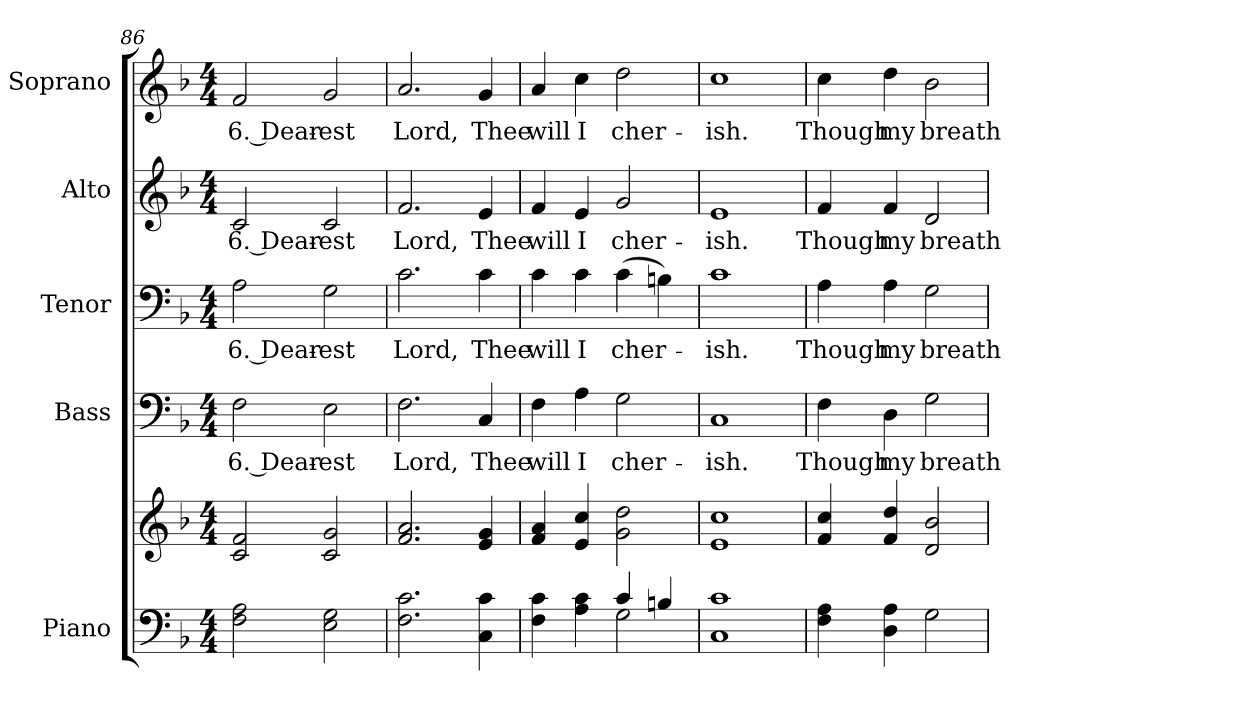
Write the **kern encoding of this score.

**kern	**kern	**kern	**text	**kern	**text	**kern	**text	**kern	**text
*part5	*part5	*part4	*part4	*part3	*part3	*part2	*part2	*part1	*part1
*staff6	*staff5	*staff4	*staff4	*staff3	*staff3	*staff2	*staff2	*staff1	*staff1
*I"Piano	*	*I"Bass	*	*I"Tenor	*	*I"Alto	*	*I"Soprano	*
*I'Pno.	*	*I'B.	*	*I'T.	*	*I'A.	*	*I'S.	*
*clefF4	*clefG2	*clefF4	*	*clefF4	*	*clefG2	*	*clefG2	*
*k[b-]	*k[b-]	*k[b-]	*	*k[b-]	*	*k[b-]	*	*k[b-]	*
*F:	*F:	*F:	*	*F:	*	*F:	*	*F:	*
*M4/4	*M4/4	*M4/4	*	*M4/4	*	*M4/4	*	*M4/4	*
=86	=86	=86	=86	=86	=86	=86	=86	=86	=86
!	!	!	!LO:LY:b:color=#000000	!	!	!	!	!	!
!	!	!	!	!	!LO:LY:b:color=#000000	!	!	!	!
!	!	!	!	!	!	!	!LO:LY:b:color=#000000	!	!
!	!	!	!	!	!	!	!	!	!LO:LY:b:color=#000000
2Fi\ 2Ai	2ci/ 2fi	2Fi\	6. Dear-	2Ai\	6. Dear-	2ci/	6. Dear-	2fi/	6. Dear-
!	!	!	!LO:LY:b:color=#000000	!	!	!	!	!	!
!	!	!	!	!	!LO:LY:b:color=#000000	!	!	!	!
!	!	!	!	!	!	!	!LO:LY:b:color=#000000	!	!
!	!	!	!	!	!	!	!	!	!LO:LY:b:color=#000000
2Ei\ 2Gi	2ci/ 2gi	2Ei\	-est	2Gi\	-est	2ci/	-est	2gi/	-est
=87	=87	=87	=87	=87	=87	=87	=87	=87	=87
!	!	!	!LO:LY:b:color=#000000	!	!	!	!	!	!
!	!	!	!	!	!LO:LY:b:color=#000000	!	!	!	!
!	!	!	!	!	!	!	!LO:LY:b:color=#000000	!	!
!	!	!	!	!	!	!	!	!	!LO:LY:b:color=#000000
2.Fi\ 2.ci	2.fi/ 2.ai	2.Fi\	Lord,	2.ci\	Lord,	2.fi/	Lord,	2.ai/	Lord,
!	!	!	!LO:LY:b:color=#000000	!	!	!	!	!	!
!	!	!	!	!	!LO:LY:b:color=#000000	!	!	!	!
!	!	!	!	!	!	!	!LO:LY:b:color=#000000	!	!
!	!	!	!	!	!	!	!	!	!LO:LY:b:color=#000000
4Ci\ 4ci	4ei/ 4gi	4Ci/	Thee	4ci\	Thee	4ei/	Thee	4gi/	Thee
!!LO:PB:g=z
=88	=88	=88	=88	=88	=88	=88	=88	=88	=88
*^	*	*	*	*	*	*	*	*	*
!	!	!	!	!LO:LY:b:color=#000000	!	!	!	!	!	!
!	!	!	!	!	!	!LO:LY:b:color=#000000	!	!	!	!
!	!	!	!	!	!	!	!	!LO:LY:b:color=#000000	!	!
!	!	!	!	!	!	!	!	!	!	!LO:LY:b:color=#000000
4Fi\ 4ci	2ryy	4fi/ 4ai	4Fi\	will	4ci\	will	4fi/	will	4ai/	will
!	!	!	!	!LO:LY:b:color=#000000	!	!	!	!	!	!
!	!	!	!	!	!	!LO:LY:b:color=#000000	!	!	!	!
!	!	!	!	!	!	!	!	!LO:LY:b:color=#000000	!	!
!	!	!	!	!	!	!	!	!	!	!LO:LY:b:color=#000000
4Ai\ 4ci	.	4ei/ 4cci	4Ai\	I	4ci\	I	4ei/	I	4cci\	I
!	!	!	!	!LO:LY:b:color=#000000	!	!	!	!	!	!
!	!	!	!	!	!	!LO:LY:b:color=#000000	!	!	!	!
!	!	!	!	!	!	!	!	!LO:LY:b:color=#000000	!	!
!	!	!	!	!	!	!	!	!	!	!LO:LY:b:color=#000000
4ci/	2Gi\	2gi\ 2ddi	2Gi\	cher-	(4ci\	cher-	2gi/	cher-	2ddi\	cher-
4Bni/	.	.	.	.	4Bni\)	.	.	.	.	.
*v	*v	*	*	*	*	*	*	*	*	*
=89	=89	=89	=89	=89	=89	=89	=89	=89	=89
!	!	!	!LO:LY:b:color=#000000	!	!	!	!	!	!
!	!	!	!	!	!LO:LY:b:color=#000000	!	!	!	!
!	!	!	!	!	!	!	!LO:LY:b:color=#000000	!	!
!	!	!	!	!	!	!	!	!	!LO:LY:b:color=#000000
1Ci 1ci	1ei 1cci	1Ci	-ish.	1ci	-ish.	1ei	-ish.	1cci	-ish.
!!LO:PB:g=z
=90	=90	=90	=90	=90	=90	=90	=90	=90	=90
!	!	!	!LO:LY:b:color=#000000	!	!	!	!	!	!
!	!	!	!	!	!LO:LY:b:color=#000000	!	!	!	!
!	!	!	!	!	!	!	!LO:LY:b:color=#000000	!	!
!	!	!	!	!	!	!	!	!	!LO:LY:b:color=#000000
4Fi\ 4Ai	4fi/ 4cci	4Fi\	Though	4Ai\	Though	4fi/	Though	4cci\	Though
!	!	!	!LO:LY:b:color=#000000	!	!	!	!	!	!
!	!	!	!	!	!LO:LY:b:color=#000000	!	!	!	!
!	!	!	!	!	!	!	!LO:LY:b:color=#000000	!	!
!	!	!	!	!	!	!	!	!	!LO:LY:b:color=#000000
4Di\ 4Ai	4fi/ 4ddi	4Di\	my	4Ai\	my	4fi/	my	4ddi\	my
!	!	!	!LO:LY:b:color=#000000	!	!	!	!	!	!
!	!	!	!	!	!LO:LY:b:color=#000000	!	!	!	!
!	!	!	!	!	!	!	!LO:LY:b:color=#000000	!	!
!	!	!	!	!	!	!	!	!	!LO:LY:b:color=#000000
2Gi\	2di/ 2b-i	2Gi\	breath	2Gi\	breath	2di/	breath	2b-i\	breath
=	=	=	=	=	=	=	=	=	=
*-	*-	*-	*-	*-	*-	*-	*-	*-	*-
